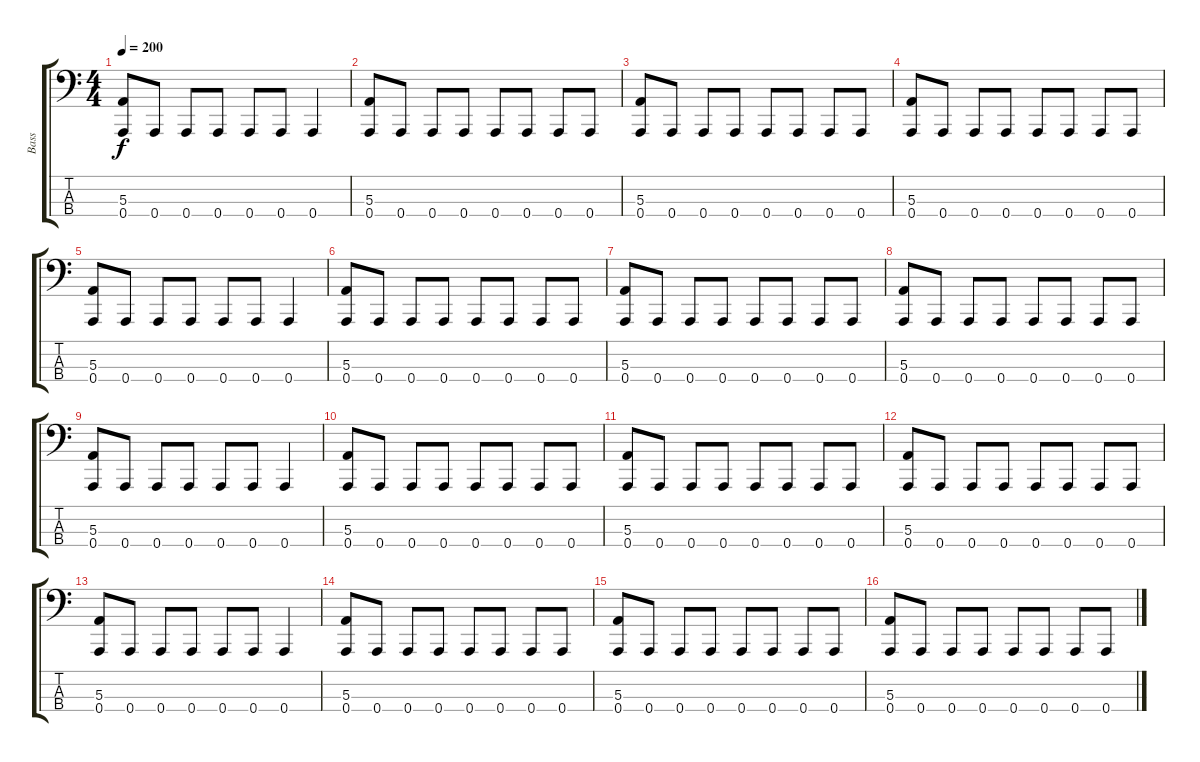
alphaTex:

\track ("Bass" "Bass") {instrument electricbasspick}
\staff {score tabs}
\tuning (D2 A1 E1 A0) {hide}
\ts (4 4)
\tempo 200
\clef f4
\ks c
(5.3 0.4).8{dy f} 0.4.8 0.4.8 0.4.8 0.4.8 0.4.8 0.4.4 |
(5.3 0.4).8 0.4.8 0.4.8 0.4.8 0.4.8 0.4.8 0.4.8 0.4.8 |
(5.3 0.4).8 0.4.8 0.4.8 0.4.8 0.4.8 0.4.8 0.4.8 0.4.8 |
(5.3 0.4).8 0.4.8 0.4.8 0.4.8 0.4.8 0.4.8 0.4.8 0.4.8 |
(5.3 0.4).8 0.4.8 0.4.8 0.4.8 0.4.8 0.4.8 0.4.4 |
(5.3 0.4).8 0.4.8 0.4.8 0.4.8 0.4.8 0.4.8 0.4.8 0.4.8 |
(5.3 0.4).8 0.4.8 0.4.8 0.4.8 0.4.8 0.4.8 0.4.8 0.4.8 |
(5.3 0.4).8 0.4.8 0.4.8 0.4.8 0.4.8 0.4.8 0.4.8 0.4.8 |
(5.3 0.4).8 0.4.8 0.4.8 0.4.8 0.4.8 0.4.8 0.4.4 |
(5.3 0.4).8 0.4.8 0.4.8 0.4.8 0.4.8 0.4.8 0.4.8 0.4.8 |
(5.3 0.4).8 0.4.8 0.4.8 0.4.8 0.4.8 0.4.8 0.4.8 0.4.8 |
(5.3 0.4).8 0.4.8 0.4.8 0.4.8 0.4.8 0.4.8 0.4.8 0.4.8 |
(5.3 0.4).8 0.4.8 0.4.8 0.4.8 0.4.8 0.4.8 0.4.4 |
(5.3 0.4).8 0.4.8 0.4.8 0.4.8 0.4.8 0.4.8 0.4.8 0.4.8 |
(5.3 0.4).8 0.4.8 0.4.8 0.4.8 0.4.8 0.4.8 0.4.8 0.4.8 |
(5.3 0.4).8 0.4.8 0.4.8 0.4.8 0.4.8 0.4.8 0.4.8 0.4.8
